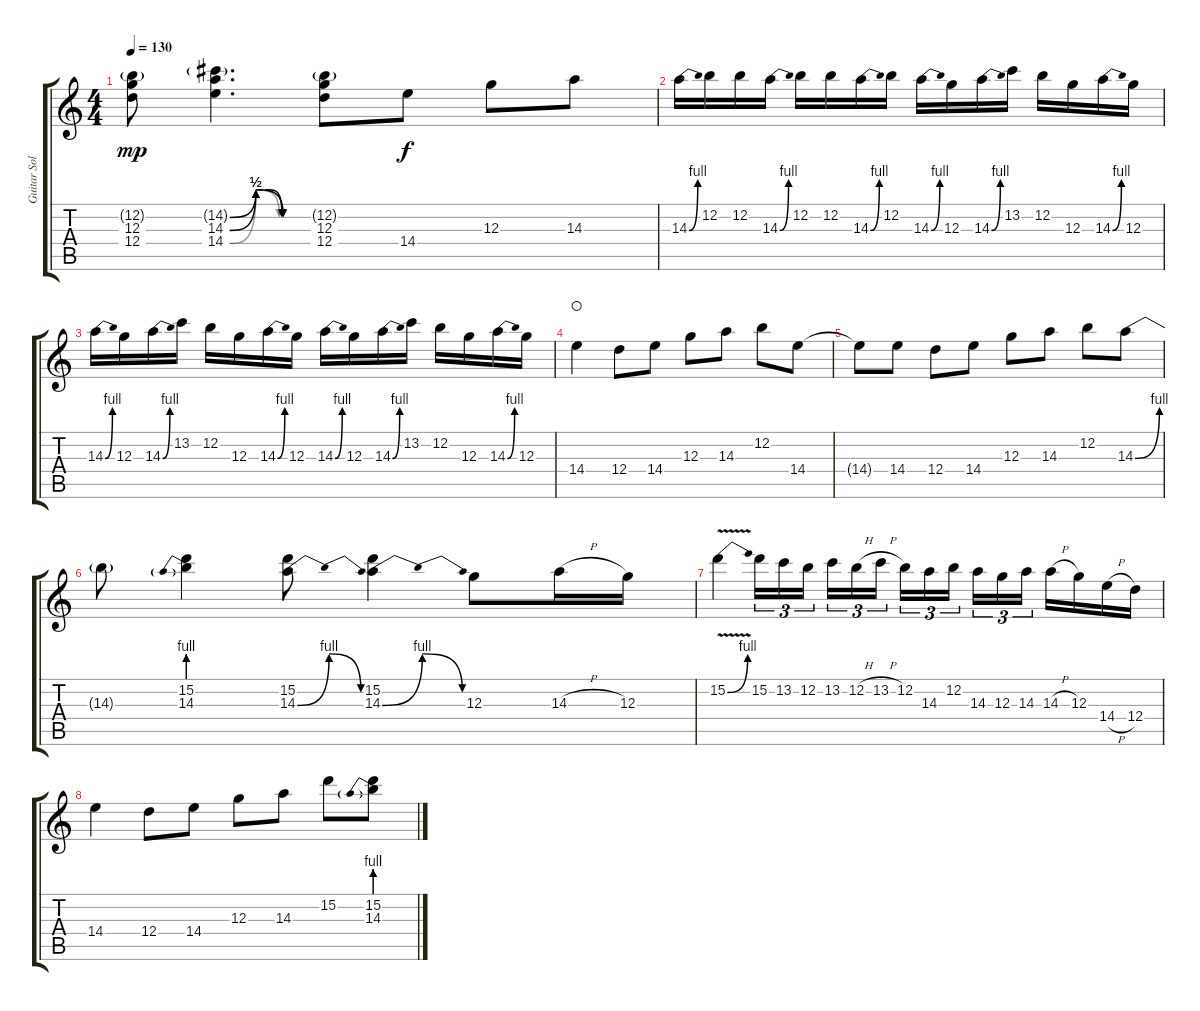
\track ("Guitar Solo" "Guitar Sol") {instrument distortionguitar}
\staff {score tabs}
\tuning (E4 B3 G3 D3 A2 E2) {hide}
\ts (4 4)
\tempo 130
\clef g2
\ks c
(12.2{g} 12.3 12.4).8{dy mp} (14.2{be (custom 0 0 20 2 30 2 40 0 60 0) g} 14.3{be (custom 0 0 20 2 41 0 60 0)} 14.4{be (custom 0 0 20 2 38 0 60 0)}).4{d} (12.2{g} 12.3 12.4).8 14.4.8{dy f} 12.3.8 14.3.8 |
14.3{be (bend 0 0 60 4)}.16 12.2.16 12.2.16 14.3{be (bend 0 0 60 4)}.16 12.2.16 12.2.16 14.3{be (bend 0 0 60 4)}.16 12.2.16 14.3{be (bend 0 0 60 4)}.16 12.3.16 14.3{be (bend 0 0 60 4)}.16 13.2.16 12.2.16 12.3.16 14.3{be (bend 0 0 60 4)}.16 12.3.16 |
14.3{be (bend 0 0 60 4)}.16 12.3.16 14.3{be (bend 0 0 60 4)}.16 13.2.16 12.2.16 12.3.16 14.3{be (bend 0 0 60 4)}.16 12.3.16 14.3{be (bend 0 0 60 4)}.16 12.3.16 14.3{be (bend 0 0 60 4)}.16 13.2.16 12.2.16 12.3.16 14.3{be (bend 0 0 60 4)}.16 12.3.16 |
14.4.4{waho} 12.4.8 14.4.8 12.3.8 14.3.8 12.2.8 14.4.8 |
14.4{t}.8 14.4.8 12.4.8 14.4.8 12.3.8 14.3.8 12.2.8 14.3{be (bend 0 0 60 4)}.8 |
14.3{t}.8 (15.2 14.3{be (prebend 0 4 60 4)}).4 (15.2 14.3{be (bendrelease 0 0 20 4 34 4 60 0)}).8 (15.2 14.3{be (bendrelease 0 0 20 4 36 4 60 0)}).4 12.3.8 14.3{h}.16 12.3.16 |
15.2{be (bend 0 0 60 4) v}.4 15.2.16{tu (3 2)} 13.2.16{tu (3 2)} 12.2.16{tu (3 2) beam splitsecondary} 13.2.16{tu (3 2)} 12.2{h}.16{tu (3 2)} 13.2{h}.16{tu (3 2)} 12.2.16{tu (3 2)} 14.3.16{tu (3 2)} 12.2.16{tu (3 2) beam splitsecondary} 14.3.16{tu (3 2)} 12.3.16{tu (3 2)} 14.3.16{tu (3 2)} 14.3{h}.16 12.3.16 14.4{h}.16 12.4.16 |
14.4.4 12.4.8 14.4.8 12.3.8 14.3.8 15.2.8 (15.2 14.3{be (prebend 0 4 60 4)}).8
